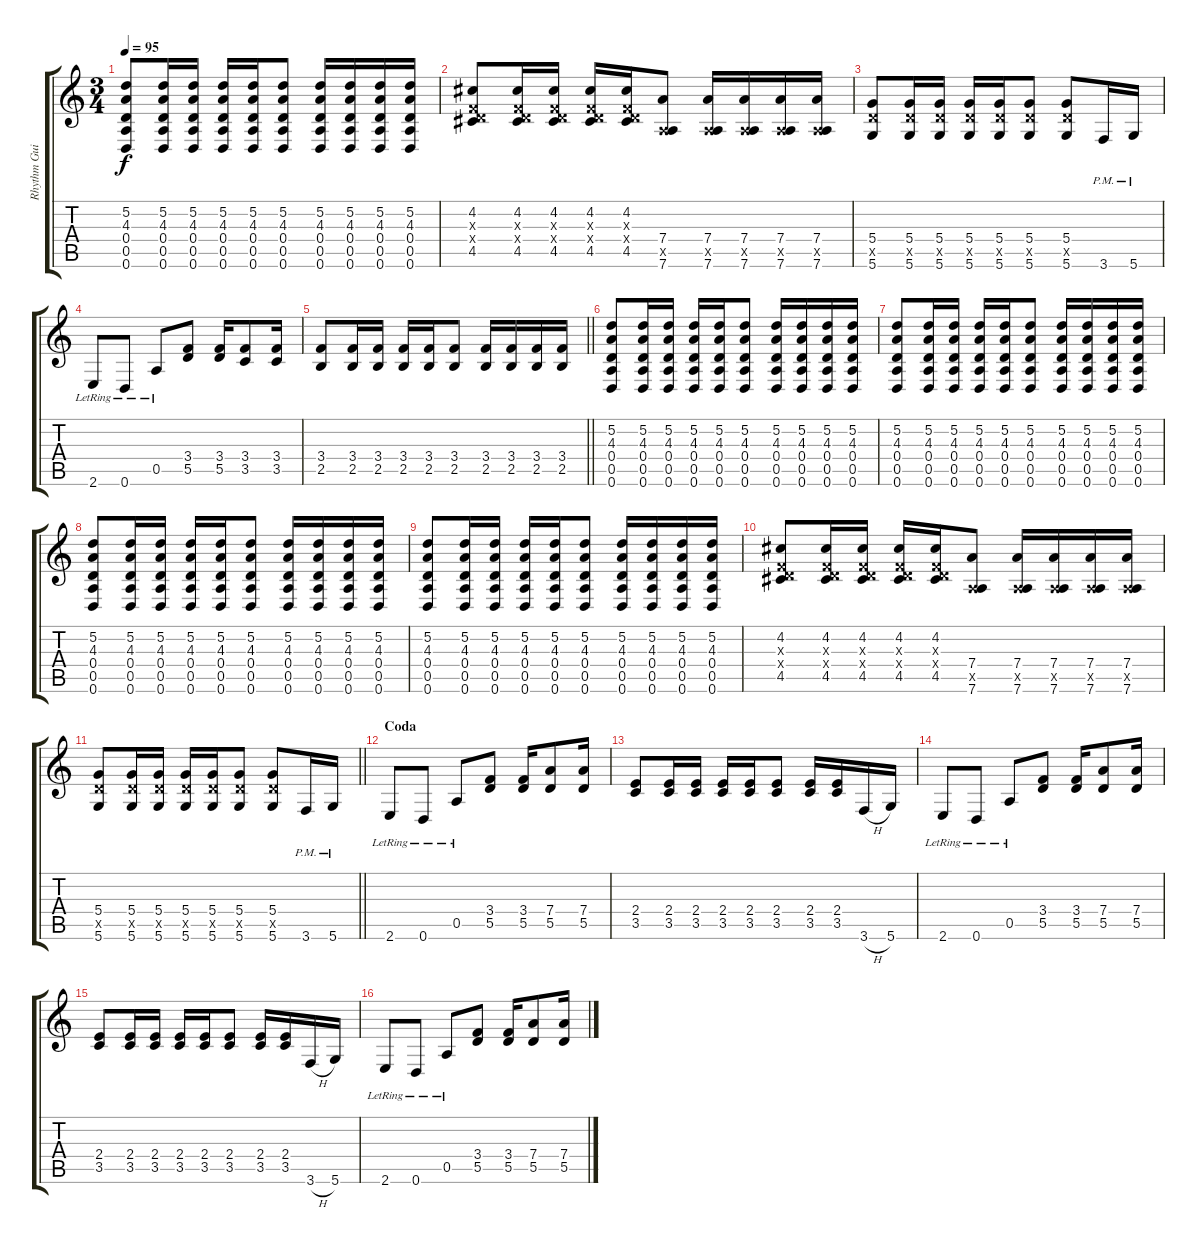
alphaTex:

\track ("Rhythm Guitar 2" "Rhythm Gui") {instrument distortionguitar}
\staff {score tabs}
\tuning (E4 A3 F3 D3 A2 D2) {hide}
\ts (3 4)
\tempo 95
\clef g2
\ks c
(5.2 4.3 0.4 0.5 0.6).8{dy f} (5.2 4.3 0.4 0.5 0.6).16 (5.2 4.3 0.4 0.5 0.6).16 (5.2 4.3 0.4 0.5 0.6).16 (5.2 4.3 0.4 0.5 0.6).16 (5.2 4.3 0.4 0.5 0.6).8 (5.2 4.3 0.4 0.5 0.6).16 (5.2 4.3 0.4 0.5 0.6).16 (5.2 4.3 0.4 0.5 0.6).16 (5.2 4.3 0.4 0.5 0.6).16 |
(4.2 0.3{x} 0.4{x} 4.5).8 (4.2 0.3{x} 0.4{x} 4.5).16 (4.2 0.3{x} 0.4{x} 4.5).16 (4.2 0.3{x} 0.4{x} 4.5).16 (4.2 0.3{x} 0.4{x} 4.5).16 (7.4 0.5{x} 7.6).8 (7.4 0.5{x} 7.6).16 (7.4 0.5{x} 7.6).16 (7.4 0.5{x} 7.6).16 (7.4 0.5{x} 7.6).16 |
(5.4 5.5{x} 5.6).8 (5.4 5.5{x} 5.6).16 (5.4 5.5{x} 5.6).16 (5.4 5.5{x} 5.6).16 (5.4 5.5{x} 5.6).16 (5.4 5.5{x} 5.6).8 (5.4 5.5{x} 5.6).8 3.6{pm}.16 5.6{pm}.16 |
2.6{lr}.8 0.6{lr}.8 0.5{lr}.8 (3.4 5.5).8 (3.4 5.5).16 (3.4 3.5).8 (3.4 3.5).16 |
\barLineRight lightlight
(3.4 2.5).8 (3.4 2.5).16 (3.4 2.5).16 (3.4 2.5).16 (3.4 2.5).16 (3.4 2.5).8 (3.4 2.5).16 (3.4 2.5).16 (3.4 2.5).16 (3.4 2.5).16 |
(5.2 4.3 0.4 0.5 0.6).8 (5.2 4.3 0.4 0.5 0.6).16 (5.2 4.3 0.4 0.5 0.6).16 (5.2 4.3 0.4 0.5 0.6).16 (5.2 4.3 0.4 0.5 0.6).16 (5.2 4.3 0.4 0.5 0.6).8 (5.2 4.3 0.4 0.5 0.6).16 (5.2 4.3 0.4 0.5 0.6).16 (5.2 4.3 0.4 0.5 0.6).16 (5.2 4.3 0.4 0.5 0.6).16 |
(5.2 4.3 0.4 0.5 0.6).8 (5.2 4.3 0.4 0.5 0.6).16 (5.2 4.3 0.4 0.5 0.6).16 (5.2 4.3 0.4 0.5 0.6).16 (5.2 4.3 0.4 0.5 0.6).16 (5.2 4.3 0.4 0.5 0.6).8 (5.2 4.3 0.4 0.5 0.6).16 (5.2 4.3 0.4 0.5 0.6).16 (5.2 4.3 0.4 0.5 0.6).16 (5.2 4.3 0.4 0.5 0.6).16 |
(5.2 4.3 0.4 0.5 0.6).8 (5.2 4.3 0.4 0.5 0.6).16 (5.2 4.3 0.4 0.5 0.6).16 (5.2 4.3 0.4 0.5 0.6).16 (5.2 4.3 0.4 0.5 0.6).16 (5.2 4.3 0.4 0.5 0.6).8 (5.2 4.3 0.4 0.5 0.6).16 (5.2 4.3 0.4 0.5 0.6).16 (5.2 4.3 0.4 0.5 0.6).16 (5.2 4.3 0.4 0.5 0.6).16 |
(5.2 4.3 0.4 0.5 0.6).8 (5.2 4.3 0.4 0.5 0.6).16 (5.2 4.3 0.4 0.5 0.6).16 (5.2 4.3 0.4 0.5 0.6).16 (5.2 4.3 0.4 0.5 0.6).16 (5.2 4.3 0.4 0.5 0.6).8 (5.2 4.3 0.4 0.5 0.6).16 (5.2 4.3 0.4 0.5 0.6).16 (5.2 4.3 0.4 0.5 0.6).16 (5.2 4.3 0.4 0.5 0.6).16 |
(4.2 0.3{x} 0.4{x} 4.5).8 (4.2 0.3{x} 0.4{x} 4.5).16 (4.2 0.3{x} 0.4{x} 4.5).16 (4.2 0.3{x} 0.4{x} 4.5).16 (4.2 0.3{x} 0.4{x} 4.5).16 (7.4 0.5{x} 7.6).8 (7.4 0.5{x} 7.6).16 (7.4 0.5{x} 7.6).16 (7.4 0.5{x} 7.6).16 (7.4 0.5{x} 7.6).16 |
\barLineRight lightlight
(5.4 5.5{x} 5.6).8 (5.4 5.5{x} 5.6).16 (5.4 5.5{x} 5.6).16 (5.4 5.5{x} 5.6).16 (5.4 5.5{x} 5.6).16 (5.4 5.5{x} 5.6).8 (5.4 5.5{x} 5.6).8 3.6{pm}.16 5.6{pm}.16 |
\section ("" "Coda")
2.6{lr}.8 0.6{lr}.8 0.5{lr}.8 (3.4 5.5).8 (3.4 5.5).16 (7.4 5.5).8 (7.4 5.5).16 |
(2.4 3.5).8 (2.4 3.5).16 (2.4 3.5).16 (2.4 3.5).16 (2.4 3.5).16 (2.4 3.5).8 (2.4 3.5).16 (2.4 3.5).16 3.6{h}.16 5.6.16 |
2.6{lr}.8 0.6{lr}.8 0.5{lr}.8 (3.4 5.5).8 (3.4 5.5).16 (7.4 5.5).8 (7.4 5.5).16 |
(2.4 3.5).8 (2.4 3.5).16 (2.4 3.5).16 (2.4 3.5).16 (2.4 3.5).16 (2.4 3.5).8 (2.4 3.5).16 (2.4 3.5).16 3.6{h}.16 5.6.16 |
2.6{lr}.8 0.6{lr}.8 0.5{lr}.8 (3.4 5.5).8 (3.4 5.5).16 (7.4 5.5).8 (7.4 5.5).16
